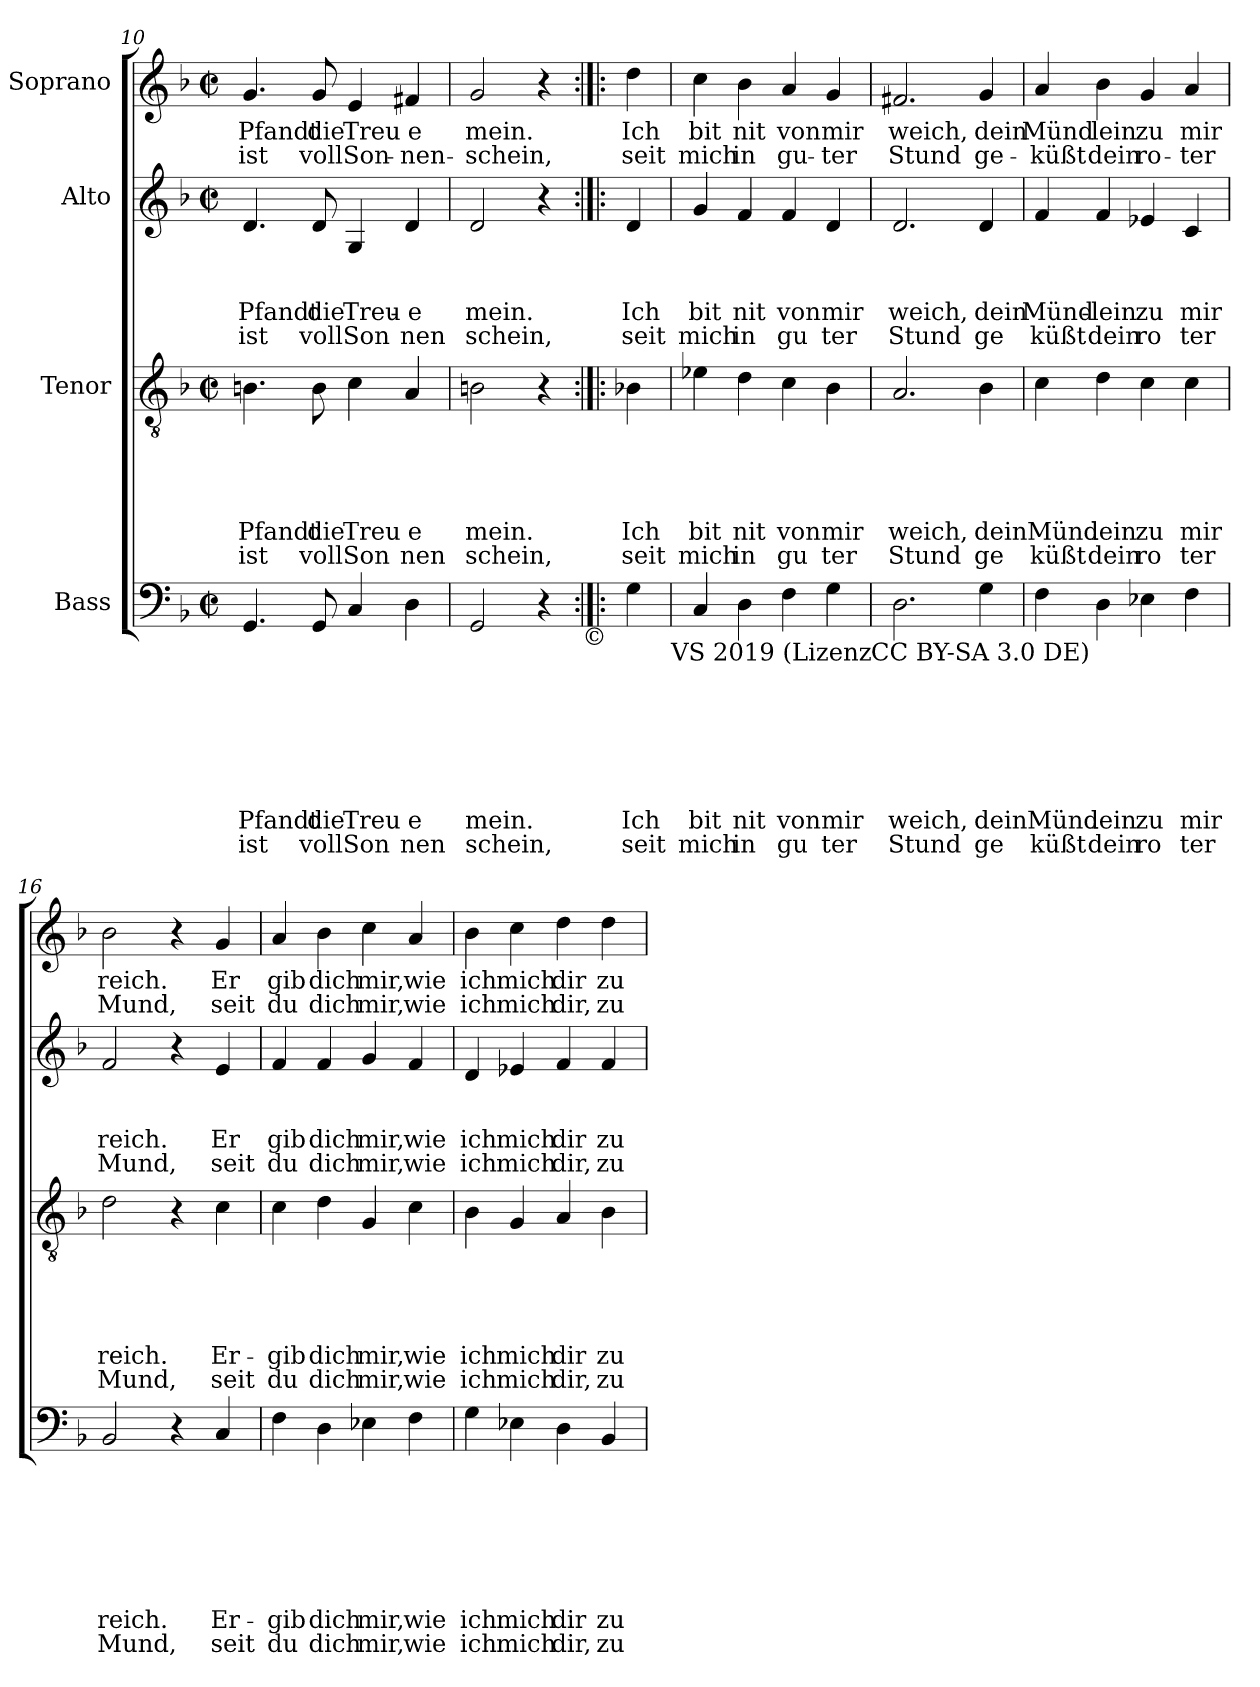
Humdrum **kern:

**kern	**text	**text	**text	**text	**text	**text	**text	**text	**kern	**text	**text	**text	**text	**text	**text	**kern	**text	**text	**text	**text	**kern	**text	**text
*part4	*part4	*part4	*part4	*part4	*part4	*part4	*part4	*part4	*part3	*part3	*part3	*part3	*part3	*part3	*part3	*part2	*part2	*part2	*part2	*part2	*part1	*part1	*part1
*staff4	*staff4	*staff4	*staff4	*staff4	*staff4	*staff4	*staff4	*staff4	*staff3	*staff3	*staff3	*staff3	*staff3	*staff3	*staff3	*staff2	*staff2	*staff2	*staff2	*staff2	*staff1	*staff1	*staff1
*I"Bass	*	*	*	*	*	*	*	*	*I"Tenor	*	*	*	*	*	*	*I"Alto	*	*	*	*	*I"Soprano	*	*
!!LO:LB:g=z
*clefF4	*	*	*	*	*	*	*	*	*clefGv2	*	*	*	*	*	*	*clefG2	*	*	*	*	*clefG2	*	*
*k[b-]	*	*	*	*	*	*	*	*	*k[b-]	*	*	*	*	*	*	*k[b-]	*	*	*	*	*k[b-]	*	*
*F:	*	*	*	*	*	*	*	*	*F:	*	*	*	*	*	*	*F:	*	*	*	*	*F:	*	*
*M2/2	*	*	*	*	*	*	*	*	*M2/2	*	*	*	*	*	*	*M2/2	*	*	*	*	*M2/2	*	*
*met(c|)	*	*	*	*	*	*	*	*	*met(c|)	*	*	*	*	*	*	*met(c|)	*	*	*	*	*met(c|)	*	*
=10	=10	=10	=10	=10	=10	=10	=10	=10	=10	=10	=10	=10	=10	=10	=10	=10	=10	=10	=10	=10	=10	=10	=10
!	!	!	!	!	!	!	!LO:LY:b	!LO:LY:b	!	!	!	!	!	!LO:LY:b	!LO:LY:b	!	!	!	!LO:LY:b	!LO:LY:b	!	!LO:LY:b	!LO:LY:b
4.GG/	.	.	.	.	.	.	Pfandt	ist	4.Bn\	.	.	.	.	Pfandt	ist	4.d/	.	.	Pfandt	ist	4.g/	Pfandt	ist
!	!	!	!	!	!	!	!LO:LY:b	!LO:LY:b	!	!	!	!	!	!LO:LY:b	!LO:LY:b	!	!	!	!LO:LY:b	!LO:LY:b	!	!LO:LY:b	!LO:LY:b
8GG/	.	.	.	.	.	.	die	voll	8B\	.	.	.	.	die	voll	8d/	.	.	die	voll	8g/	die	voll
!	!	!	!	!	!	!	!LO:LY:b	!LO:LY:b	!	!	!	!	!	!LO:LY:b	!LO:LY:b	!	!	!	!LO:LY:b	!LO:LY:b	!	!LO:LY:b	!LO:LY:b
4C/	.	.	.	.	.	.	Treu	Son	4c\	.	.	.	.	Treu	Son	4G/	.	.	Treu-	Son	4e/	Treu	Son-
!	!	!	!	!	!	!	!LO:LY:b	!LO:LY:b	!	!	!	!	!	!LO:LY:b	!LO:LY:b	!	!	!	!LO:LY:b	!LO:LY:b	!	!LO:LY:b	!LO:LY:b
4D\	.	.	.	.	.	.	e	nen	4A/	.	.	.	.	e	nen	4d/	.	.	-e	nen	4f#X/	e	-nen-
=11	=11	=11	=11	=11	=11	=11	=11	=11	=11	=11	=11	=11	=11	=11	=11	=11	=11	=11	=11	=11	=11	=11	=11
!	!	!	!	!	!	!	!LO:LY:b	!LO:LY:b	!	!	!	!	!	!LO:LY:b	!LO:LY:b	!	!	!	!LO:LY:b	!LO:LY:b	!	!LO:LY:b	!LO:LY:b
2GG/	.	.	.	.	.	.	mein.	schein,	2Bn\	.	.	.	.	mein.	schein,	2d/	.	.	mein.	schein,	2g/	mein.	-schein,
4r	.	.	.	.	.	.	.	.	4r	.	.	.	.	.	.	4r	.	.	.	.	4r	.	.
!LO:TX:b:t=©	!	!	!	!	!	!	!	!	!	!	!	!	!	!	!	!	!	!	!	!	!	!	!
=12:|!|:	=12:|!|:	=12:|!|:	=12:|!|:	=12:|!|:	=12:|!|:	=12:|!|:	=12:|!|:	=12:|!|:	=12:|!|:	=12:|!|:	=12:|!|:	=12:|!|:	=12:|!|:	=12:|!|:	=12:|!|:	=12:|!|:	=12:|!|:	=12:|!|:	=12:|!|:	=12:|!|:	=12:|!|:	=12:|!|:	=12:|!|:
!	!	!	!	!	!	!	!LO:LY:b	!LO:LY:b	!	!	!	!	!	!LO:LY:b	!LO:LY:b	!	!	!	!LO:LY:b	!LO:LY:b	!	!LO:LY:b	!LO:LY:b
4G\	.	.	.	.	.	.	Ich	seit	4B-X\	.	.	.	.	Ich	seit	4d/	.	.	Ich	seit	4dd\	Ich	seit
!LO:TX:b:t=VS 2019 (Lizenz	!	!	!	!	!	!	!	!	!	!	!	!	!	!	!	!	!	!	!	!	!	!	!
=13	=13	=13	=13	=13	=13	=13	=13	=13	=13	=13	=13	=13	=13	=13	=13	=13	=13	=13	=13	=13	=13	=13	=13
!	!	!	!	!	!	!	!LO:LY:b	!LO:LY:b	!	!	!	!	!	!LO:LY:b	!LO:LY:b	!	!	!	!LO:LY:b	!LO:LY:b	!	!LO:LY:b	!LO:LY:b
4C/	.	.	.	.	.	.	bit	mich	4e-X\	.	.	.	.	bit	mich	4g/	.	.	bit	mich	4cc\	bit	mich
!	!	!	!	!	!	!	!LO:LY:b	!LO:LY:b	!	!	!	!	!	!LO:LY:b	!LO:LY:b	!	!	!	!LO:LY:b	!LO:LY:b	!	!LO:LY:b	!LO:LY:b
4D\	.	.	.	.	.	.	nit	in	4d\	.	.	.	.	nit	in	4f/	.	.	nit	in	4b-\	nit	in
!	!	!	!	!	!	!	!LO:LY:b	!LO:LY:b	!	!	!	!	!	!LO:LY:b	!LO:LY:b	!	!	!	!LO:LY:b	!LO:LY:b	!	!LO:LY:b	!LO:LY:b
4F\	.	.	.	.	.	.	von	gu	4c\	.	.	.	.	von	gu	4f/	.	.	von	gu	4a/	von	gu-
!	!	!	!	!	!	!	!LO:LY:b	!LO:LY:b	!	!	!	!	!	!LO:LY:b	!LO:LY:b	!	!	!	!LO:LY:b	!LO:LY:b	!	!LO:LY:b	!LO:LY:b
4G\	.	.	.	.	.	.	mir	ter	4B-\	.	.	.	.	mir	ter	4d/	.	.	mir	ter	4g/	mir	-ter
!LO:TX:b:t=CC BY-SA 3.0 DE)	!	!	!	!	!	!	!	!	!	!	!	!	!	!	!	!	!	!	!	!	!	!	!
=14	=14	=14	=14	=14	=14	=14	=14	=14	=14	=14	=14	=14	=14	=14	=14	=14	=14	=14	=14	=14	=14	=14	=14
!	!	!	!	!	!	!	!LO:LY:b	!LO:LY:b	!	!	!	!	!	!LO:LY:b	!LO:LY:b	!	!	!	!LO:LY:b	!LO:LY:b	!	!LO:LY:b	!LO:LY:b
2.D\	.	.	.	.	.	.	weich,	Stund	2.A/	.	.	.	.	weich,	Stund	2.d/	.	.	weich,	Stund	2.f#X/	weich,	Stund
!	!	!	!	!	!	!	!LO:LY:b	!LO:LY:b	!	!	!	!	!	!LO:LY:b	!LO:LY:b	!	!	!	!LO:LY:b	!LO:LY:b	!	!LO:LY:b	!LO:LY:b
4G\	.	.	.	.	.	.	dein	ge	4B-\	.	.	.	.	dein	ge	4d/	.	.	dein	ge	4g/	dein	ge-
=15	=15	=15	=15	=15	=15	=15	=15	=15	=15	=15	=15	=15	=15	=15	=15	=15	=15	=15	=15	=15	=15	=15	=15
!	!	!	!	!	!	!	!LO:LY:b	!LO:LY:b	!	!	!	!	!	!LO:LY:b	!LO:LY:b	!	!	!	!LO:LY:b	!LO:LY:b	!	!LO:LY:b	!LO:LY:b
4F\	.	.	.	.	.	.	Münd	küßt	4c\	.	.	.	.	Münd	küßt	4f/	.	.	Münd-	küßt	4a/	Münd	-küßt
!	!	!	!	!	!	!	!LO:LY:b	!LO:LY:b	!	!	!	!	!	!LO:LY:b	!LO:LY:b	!	!	!	!LO:LY:b	!LO:LY:b	!	!LO:LY:b	!LO:LY:b
4D\	.	.	.	.	.	.	lein	dein	4d\	.	.	.	.	lein	dein	4f/	.	.	-lein	dein	4b-\	lein	dein
!	!	!	!	!	!	!	!LO:LY:b	!LO:LY:b	!	!	!	!	!	!LO:LY:b	!LO:LY:b	!	!	!	!LO:LY:b	!LO:LY:b	!	!LO:LY:b	!LO:LY:b
4E-X\	.	.	.	.	.	.	zu	ro	4c\	.	.	.	.	zu	ro	4e-X/	.	.	zu	ro	4g/	zu	ro-
!	!	!	!	!	!	!	!LO:LY:b	!LO:LY:b	!	!	!	!	!	!LO:LY:b	!LO:LY:b	!	!	!	!LO:LY:b	!LO:LY:b	!	!LO:LY:b	!LO:LY:b
4F\	.	.	.	.	.	.	mir	ter	4c\	.	.	.	.	mir	ter	4c/	.	.	mir	ter	4a/	mir	-ter
!!LO:PB:g=z
=16	=16	=16	=16	=16	=16	=16	=16	=16	=16	=16	=16	=16	=16	=16	=16	=16	=16	=16	=16	=16	=16	=16	=16
!	!	!	!	!	!	!	!LO:LY:b	!LO:LY:b	!	!	!	!	!	!LO:LY:b	!LO:LY:b	!	!	!	!LO:LY:b	!LO:LY:b	!	!LO:LY:b	!LO:LY:b
2BB-/	.	.	.	.	.	.	reich.	Mund,	2d\	.	.	.	.	reich.	Mund,	2f/	.	.	reich.	Mund,	2b-\	reich.	Mund,
4r	.	.	.	.	.	.	.	.	4r	.	.	.	.	.	.	4r	.	.	.	.	4r	.	.
!	!	!	!	!	!	!	!LO:LY:b	!LO:LY:b	!	!	!	!	!	!LO:LY:b	!LO:LY:b	!	!	!	!LO:LY:b	!LO:LY:b	!	!LO:LY:b	!LO:LY:b
4C/	.	.	.	.	.	.	Er-	seit	4c\	.	.	.	.	Er-	seit	4e/	.	.	Er	seit	4g/	Er	seit
=17	=17	=17	=17	=17	=17	=17	=17	=17	=17	=17	=17	=17	=17	=17	=17	=17	=17	=17	=17	=17	=17	=17	=17
!	!	!	!	!	!	!	!LO:LY:b	!LO:LY:b	!	!	!	!	!	!LO:LY:b	!LO:LY:b	!	!	!	!LO:LY:b	!LO:LY:b	!	!LO:LY:b	!LO:LY:b
4F\	.	.	.	.	.	.	-gib	du	4c\	.	.	.	.	-gib	du	4f/	.	.	gib	du	4a/	gib	du
!	!	!	!	!	!	!	!LO:LY:b	!LO:LY:b	!	!	!	!	!	!LO:LY:b	!LO:LY:b	!	!	!	!LO:LY:b	!LO:LY:b	!	!LO:LY:b	!LO:LY:b
4D\	.	.	.	.	.	.	dich	dich	4d\	.	.	.	.	dich	dich	4f/	.	.	dich	dich	4b-\	dich	dich
!	!	!	!	!	!	!	!LO:LY:b	!LO:LY:b	!	!	!	!	!	!LO:LY:b	!LO:LY:b	!	!	!	!LO:LY:b	!LO:LY:b	!	!LO:LY:b	!LO:LY:b
4E-X\	.	.	.	.	.	.	mir,	mir,	4G/	.	.	.	.	mir,	mir,	4g/	.	.	mir,	mir,	4cc\	mir,	mir,
!	!	!	!	!	!	!	!LO:LY:b	!LO:LY:b	!	!	!	!	!	!LO:LY:b	!LO:LY:b	!	!	!	!LO:LY:b	!LO:LY:b	!	!LO:LY:b	!LO:LY:b
4F\	.	.	.	.	.	.	wie	wie	4c\	.	.	.	.	wie	wie	4f/	.	.	wie	wie	4a/	wie	wie
=18	=18	=18	=18	=18	=18	=18	=18	=18	=18	=18	=18	=18	=18	=18	=18	=18	=18	=18	=18	=18	=18	=18	=18
!	!	!	!	!	!	!	!LO:LY:b	!LO:LY:b	!	!	!	!	!	!LO:LY:b	!LO:LY:b	!	!	!	!LO:LY:b	!LO:LY:b	!	!LO:LY:b	!LO:LY:b
4G\	.	.	.	.	.	.	ich	ich	4B-\	.	.	.	.	ich	ich	4d/	.	.	ich	ich	4b-\	ich	ich
!	!	!	!	!	!	!	!LO:LY:b	!LO:LY:b	!	!	!	!	!	!LO:LY:b	!LO:LY:b	!	!	!	!LO:LY:b	!LO:LY:b	!	!LO:LY:b	!LO:LY:b
4E-X\	.	.	.	.	.	.	mich	mich	4G/	.	.	.	.	mich	mich	4e-X/	.	.	mich	mich	4cc\	mich	mich
!	!	!	!	!	!	!	!LO:LY:b	!LO:LY:b	!	!	!	!	!	!LO:LY:b	!LO:LY:b	!	!	!	!LO:LY:b	!LO:LY:b	!	!LO:LY:b	!LO:LY:b
4D\	.	.	.	.	.	.	dir	dir,	4A/	.	.	.	.	dir	dir,	4f/	.	.	dir	dir,	4dd\	dir	dir,
!	!	!	!	!	!	!	!LO:LY:b	!LO:LY:b	!	!	!	!	!	!LO:LY:b	!LO:LY:b	!	!	!	!LO:LY:b	!LO:LY:b	!	!LO:LY:b	!LO:LY:b
4BB-/	.	.	.	.	.	.	zu	zu	4B-\	.	.	.	.	zu	zu	4f/	.	.	zu	zu	4dd\	zu	zu
=	=	=	=	=	=	=	=	=	=	=	=	=	=	=	=	=	=	=	=	=	=	=	=
*-	*-	*-	*-	*-	*-	*-	*-	*-	*-	*-	*-	*-	*-	*-	*-	*-	*-	*-	*-	*-	*-	*-	*-
